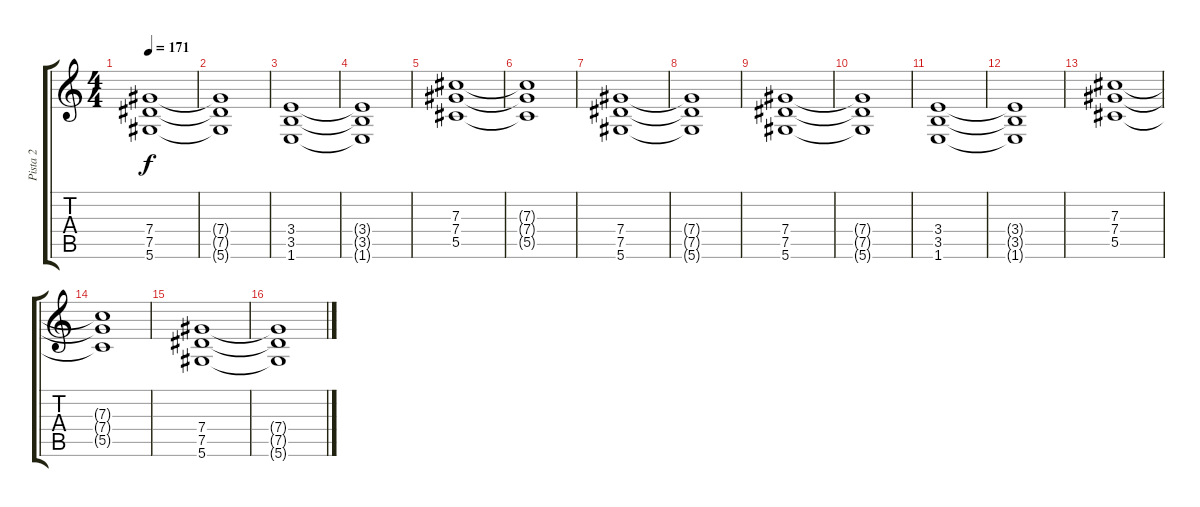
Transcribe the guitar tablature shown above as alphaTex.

\track ("Pista 2" "Pista 2") {instrument distortionguitar}
\staff {score tabs}
\tuning (Eb4 Bb3 Gb3 Db3 Ab2 Eb2) {hide}
\ts (4 4)
\tempo 171
\clef g2
\ks c
(7.4 7.5 5.6).1{dy f instrument distortionguitar} |
(7.4{t} 7.5{t} 5.6{t}).1 |
(3.4 3.5 1.6).1 |
(3.4{t} 3.5{t} 1.6{t}).1 |
(7.3 7.4 5.5).1 |
(7.3{t} 7.4{t} 5.5{t}).1 |
(7.4 7.5 5.6).1 |
(7.4{t} 7.5{t} 5.6{t}).1 |
(7.4 7.5 5.6).1 |
(7.4{t} 7.5{t} 5.6{t}).1 |
(3.4 3.5 1.6).1 |
(3.4{t} 3.5{t} 1.6{t}).1 |
(7.3 7.4 5.5).1 |
(7.3{t} 7.4{t} 5.5{t}).1 |
(7.4 7.5 5.6).1 |
(7.4{t} 7.5{t} 5.6{t}).1
